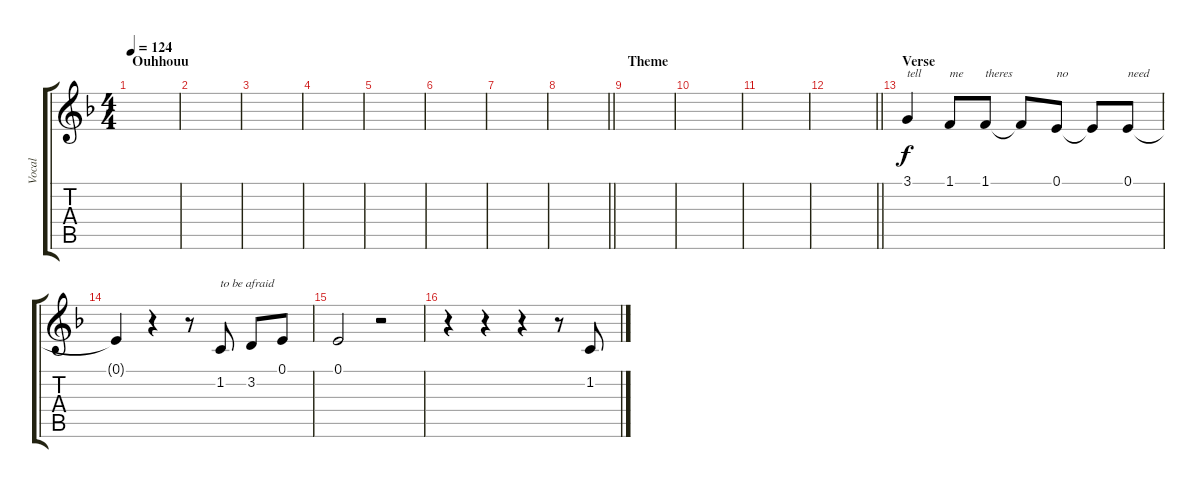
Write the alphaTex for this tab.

\track ("Vocal" "Vocal") {instrument pad1newage}
\staff {score tabs}
\tuning (E4 B3 G3 D3 A2 E2) {hide}
\ts (4 4)
\section ("" "Ouhhouu")
\tempo 124
\clef g2
\ks f
|
|
|
|
|
|
|
\barLineRight lightlight
|
\section ("" "Theme")
|
|
|
\barLineRight lightlight
|
\section ("" "Verse")
3.1.4{txt "tell"} 1.1.8{txt "me"} 1.1.8{txt "theres"} 1.1{t}.8 0.1.8{txt "no"} 0.1{t}.8 0.1.8{txt "need"} |
0.1{t}.4 r.4 r.8 1.2.8{txt "to be afraid"} 3.2.8 0.1.8 |
0.1.2 r.2 |
r.4 r.4 r.4 r.8 1.2.8
